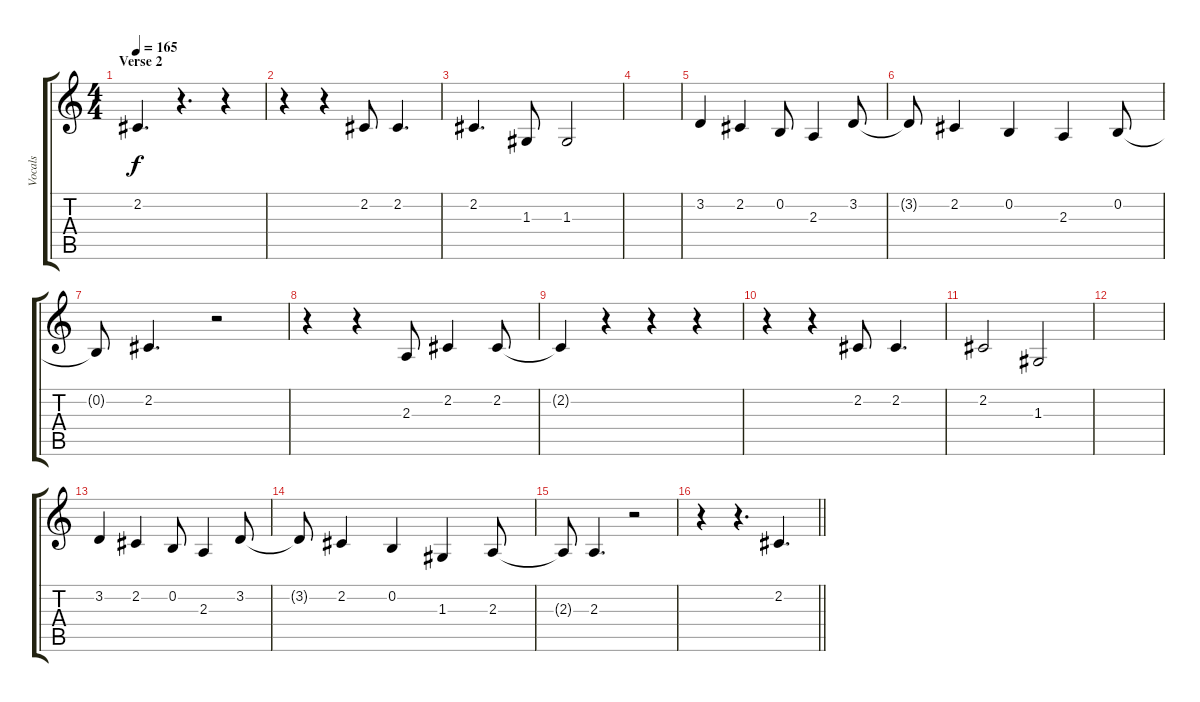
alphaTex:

\track ("Vocals" "Vocals") {instrument altosax}
\staff {score tabs}
\tuning (E4 B3 G3 D3 A2 E2) {hide}
\ts (4 4)
\section ("" "Verse 2")
\tempo 165
\clef g2
\ks c
2.2{t}.4{d dy f} r.4{d} r.4 |
r.4 r.4 2.2.8 2.2.4{d} |
2.2.4{d} 1.3.8 1.3.2 |
|
3.2.4 2.2.4 0.2.8 2.3.4 3.2.8 |
3.2{t}.8 2.2.4 0.2.4 2.3.4 0.2.8 |
0.2{t}.8 2.2.4{d} r.2 |
r.4 r.4 2.3.8 2.2.4 2.2.8 |
2.2{t}.4 r.4 r.4 r.4 |
r.4 r.4 2.2.8 2.2.4{d} |
2.2.2 1.3.2 |
|
3.2.4 2.2.4 0.2.8 2.3.4 3.2.8 |
3.2{t}.8 2.2.4 0.2.4 1.3.4 2.3.8 |
2.3{t}.8 2.3.4{d} r.2 |
\barLineRight lightlight
r.4 r.4{d} 2.2.4{d}
